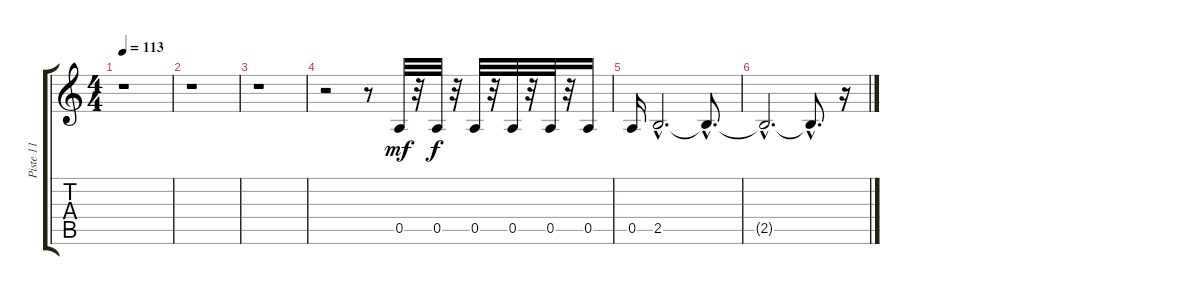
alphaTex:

\track ("Piste 11" "Piste 11") {instrument electricguitarclean}
\staff {score tabs}
\tuning (E4 B3 G3 D3 A2 E2) {hide}
\ts (4 4)
\tempo 113
\clef g2
\ks c
r.1{dy pp} |
r.1 |
r.1 |
r.2 r.8 0.5.32{dy mf} r.32 0.5.32{dy f} r.32 0.5.32 r.32 0.5.32 r.32 0.5.32 r.32 0.5.16 |
0.5.16 2.5{hac}.2{d} 2.5{hac t}.8{d} |
2.5{hac t}.2{d} 2.5{hac t}.8{d} r.16
